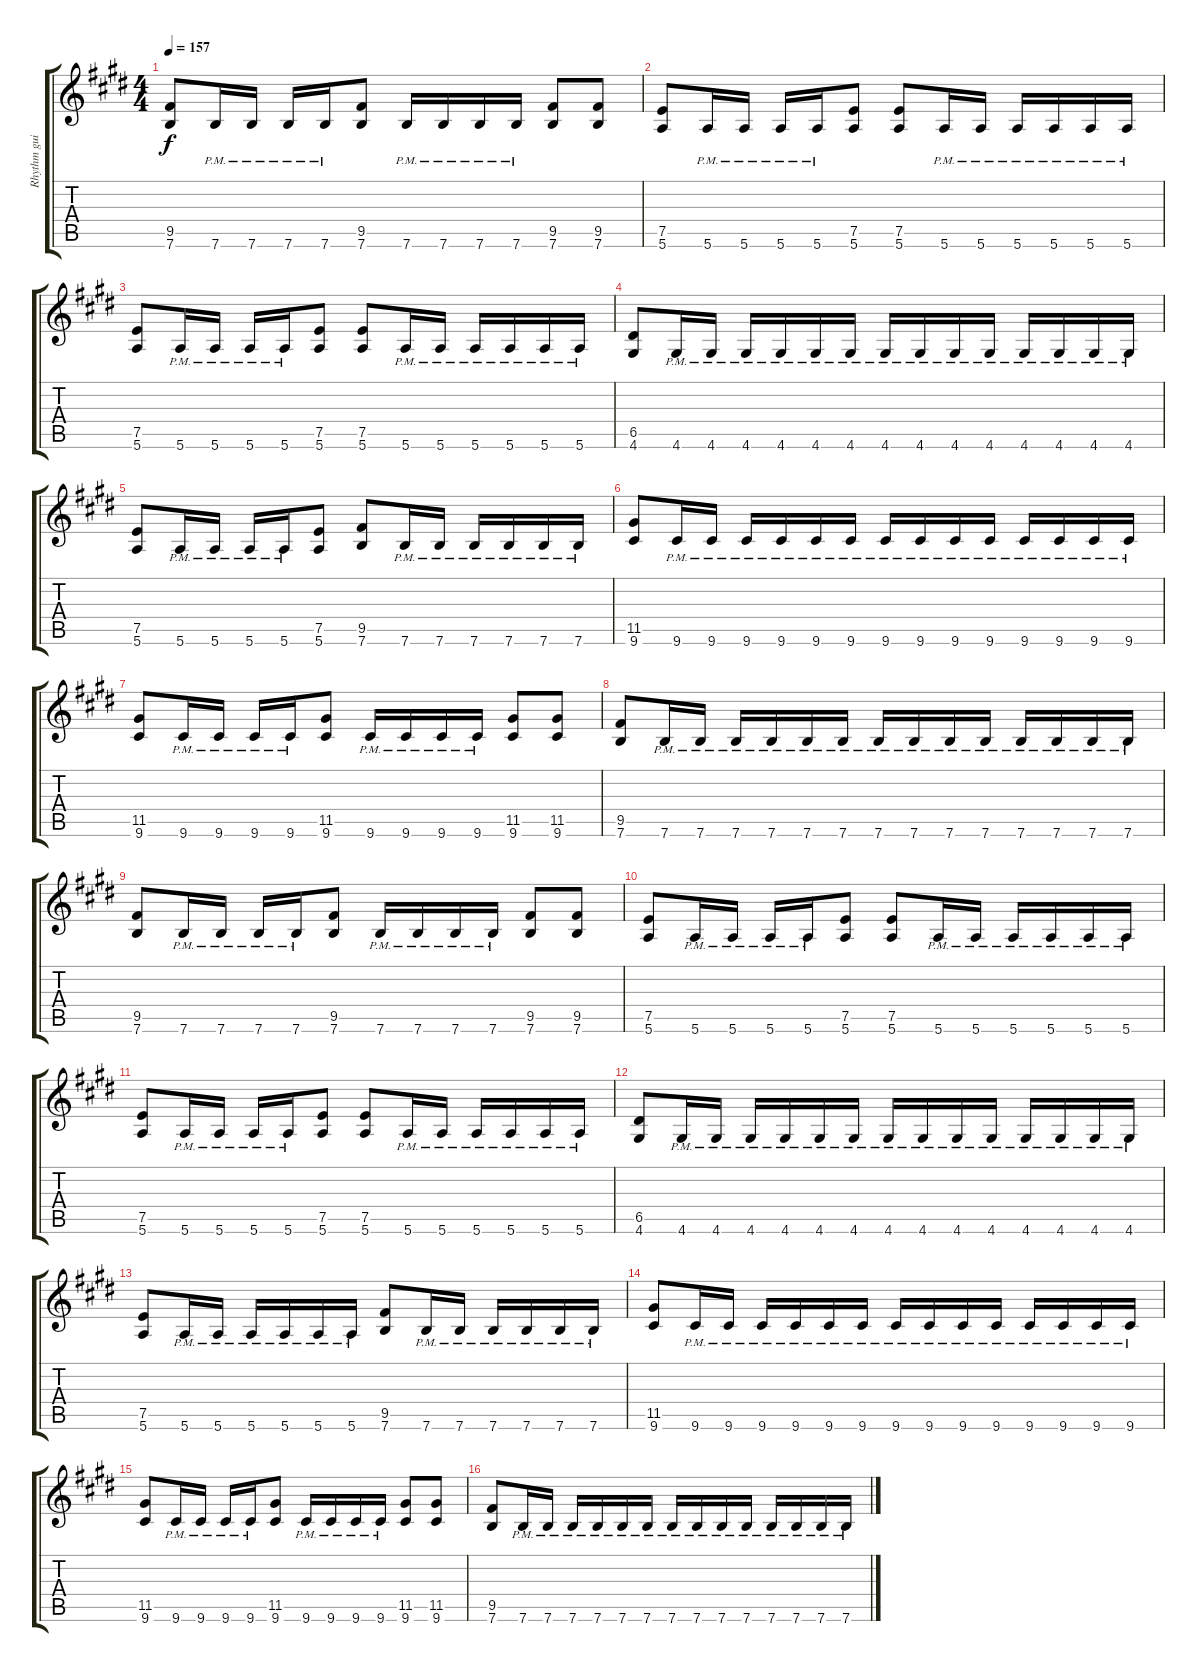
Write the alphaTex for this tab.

\track ("Rhythm guitar II (Marcus Siepen)" "Rhythm gui") {instrument distortionguitar}
\staff {score tabs}
\tuning (E4 B3 G3 D3 A2 E2) {hide}
\ts (4 4)
\tempo 157
\clef g2
\ks c#minor
(9.5 7.6).8{dy f} 7.6{pm}.16 7.6{pm}.16 7.6{pm}.16 7.6{pm}.16 (9.5 7.6).8 7.6{pm}.16 7.6{pm}.16 7.6{pm}.16 7.6{pm}.16 (9.5 7.6).8 (9.5 7.6).8 |
(7.5 5.6).8 5.6{pm}.16 5.6{pm}.16 5.6{pm}.16 5.6{pm}.16 (7.5 5.6).8 (7.5 5.6).8 5.6{pm}.16 5.6{pm}.16 5.6{pm}.16 5.6{pm}.16 5.6{pm}.16 5.6{pm}.16 |
(7.5 5.6).8 5.6{pm}.16 5.6{pm}.16 5.6{pm}.16 5.6{pm}.16 (7.5 5.6).8 (7.5 5.6).8 5.6{pm}.16 5.6{pm}.16 5.6{pm}.16 5.6{pm}.16 5.6{pm}.16 5.6{pm}.16 |
(6.5 4.6).8 4.6{pm}.16 4.6{pm}.16 4.6{pm}.16 4.6{pm}.16 4.6{pm}.16 4.6{pm}.16 4.6{pm}.16 4.6{pm}.16 4.6{pm}.16 4.6{pm}.16 4.6{pm}.16 4.6{pm}.16 4.6{pm}.16 4.6{pm}.16 |
(7.5 5.6).8 5.6{pm}.16 5.6{pm}.16 5.6{pm}.16 5.6{pm}.16 (7.5 5.6).8 (9.5 7.6).8 7.6{pm}.16 7.6{pm}.16 7.6{pm}.16 7.6{pm}.16 7.6{pm}.16 7.6{pm}.16 |
(11.5 9.6).8 9.6{pm}.16 9.6{pm}.16 9.6{pm}.16 9.6{pm}.16 9.6{pm}.16 9.6{pm}.16 9.6{pm}.16 9.6{pm}.16 9.6{pm}.16 9.6{pm}.16 9.6{pm}.16 9.6{pm}.16 9.6{pm}.16 9.6{pm}.16 |
(11.5 9.6).8 9.6{pm}.16 9.6{pm}.16 9.6{pm}.16 9.6{pm}.16 (11.5 9.6).8 9.6{pm}.16 9.6{pm}.16 9.6{pm}.16 9.6{pm}.16 (11.5 9.6).8 (11.5 9.6).8 |
(9.5 7.6).8 7.6{pm}.16 7.6{pm}.16 7.6{pm}.16 7.6{pm}.16 7.6{pm}.16 7.6{pm}.16 7.6{pm}.16 7.6{pm}.16 7.6{pm}.16 7.6{pm}.16 7.6{pm}.16 7.6{pm}.16 7.6{pm}.16 7.6{pm}.16 |
(9.5 7.6).8 7.6{pm}.16 7.6{pm}.16 7.6{pm}.16 7.6{pm}.16 (9.5 7.6).8 7.6{pm}.16 7.6{pm}.16 7.6{pm}.16 7.6{pm}.16 (9.5 7.6).8 (9.5 7.6).8 |
(7.5 5.6).8 5.6{pm}.16 5.6{pm}.16 5.6{pm}.16 5.6{pm}.16 (7.5 5.6).8 (7.5 5.6).8 5.6{pm}.16 5.6{pm}.16 5.6{pm}.16 5.6{pm}.16 5.6{pm}.16 5.6{pm}.16 |
(7.5 5.6).8 5.6{pm}.16 5.6{pm}.16 5.6{pm}.16 5.6{pm}.16 (7.5 5.6).8 (7.5 5.6).8 5.6{pm}.16 5.6{pm}.16 5.6{pm}.16 5.6{pm}.16 5.6{pm}.16 5.6{pm}.16 |
(6.5 4.6).8 4.6{pm}.16 4.6{pm}.16 4.6{pm}.16 4.6{pm}.16 4.6{pm}.16 4.6{pm}.16 4.6{pm}.16 4.6{pm}.16 4.6{pm}.16 4.6{pm}.16 4.6{pm}.16 4.6{pm}.16 4.6{pm}.16 4.6{pm}.16 |
(7.5 5.6).8 5.6{pm}.16 5.6{pm}.16 5.6{pm}.16 5.6{pm}.16 5.6{pm}.16 5.6{pm}.16 (9.5 7.6).8 7.6{pm}.16 7.6{pm}.16 7.6{pm}.16 7.6{pm}.16 7.6{pm}.16 7.6{pm}.16 |
(11.5 9.6).8 9.6{pm}.16 9.6{pm}.16 9.6{pm}.16 9.6{pm}.16 9.6{pm}.16 9.6{pm}.16 9.6{pm}.16 9.6{pm}.16 9.6{pm}.16 9.6{pm}.16 9.6{pm}.16 9.6{pm}.16 9.6{pm}.16 9.6{pm}.16 |
(11.5 9.6).8 9.6{pm}.16 9.6{pm}.16 9.6{pm}.16 9.6{pm}.16 (11.5 9.6).8 9.6{pm}.16 9.6{pm}.16 9.6{pm}.16 9.6{pm}.16 (11.5 9.6).8 (11.5 9.6).8 |
(9.5 7.6).8 7.6{pm}.16 7.6{pm}.16 7.6{pm}.16 7.6{pm}.16 7.6{pm}.16 7.6{pm}.16 7.6{pm}.16 7.6{pm}.16 7.6{pm}.16 7.6{pm}.16 7.6{pm}.16 7.6{pm}.16 7.6{pm}.16 7.6{pm}.16
